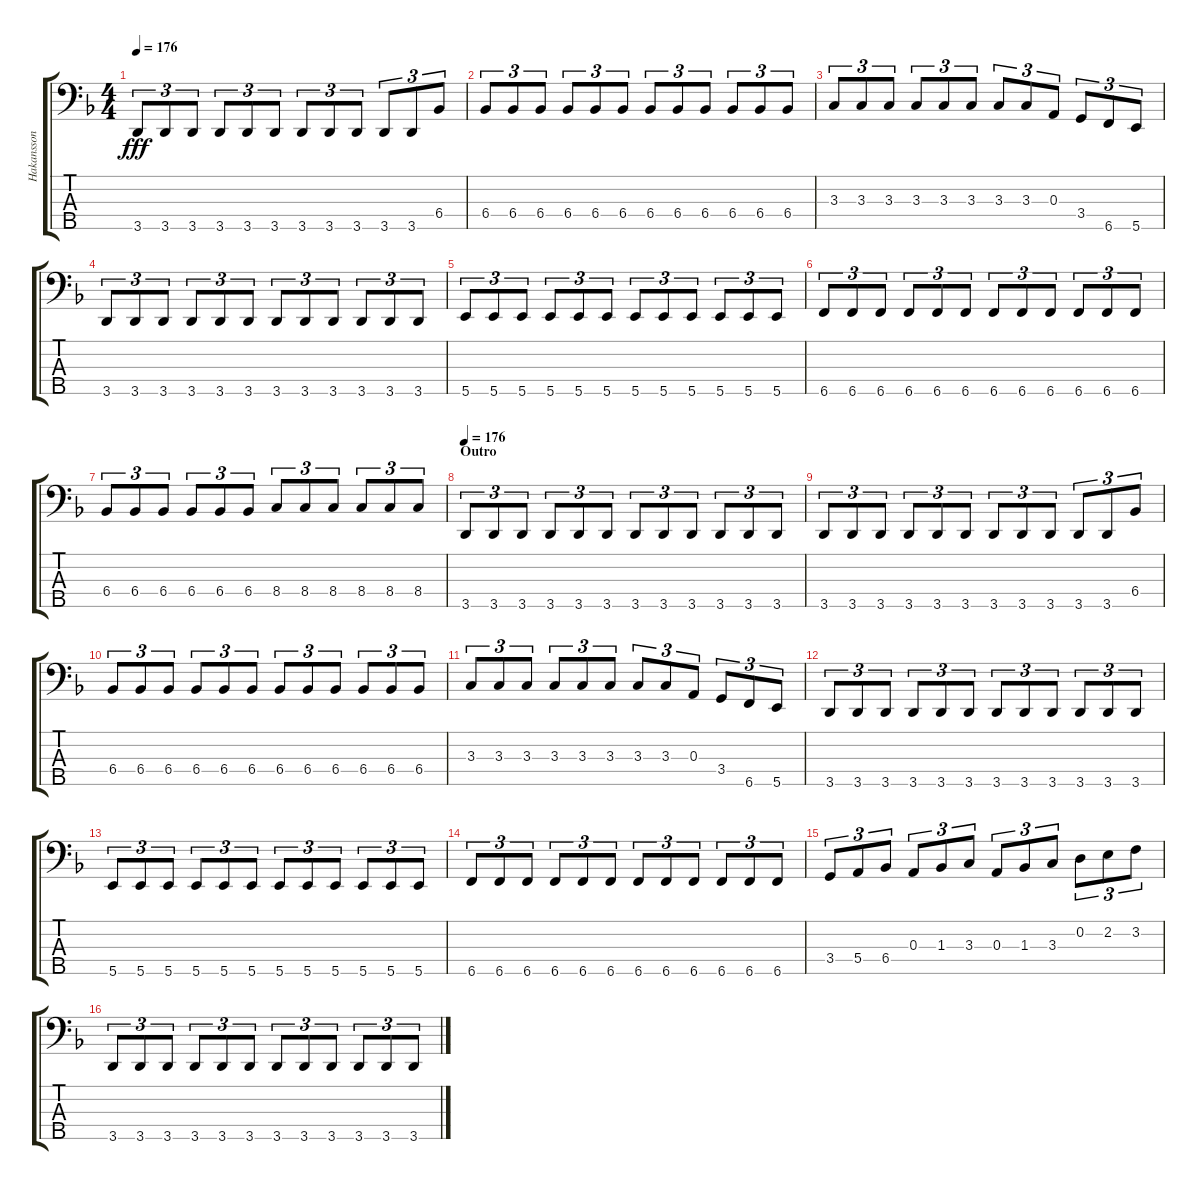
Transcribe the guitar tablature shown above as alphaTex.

\track ("Hakansson" "Hakansson") {instrument electricbassfinger}
\staff {score tabs}
\tuning (G2 D2 A1 E1 B0) {hide}
\ts (4 4)
\tempo 176
\clef f4
\ks f
3.5.8{tu (3 2) dy fff} 3.5.8{tu (3 2)} 3.5.8{tu (3 2)} 3.5.8{tu (3 2)} 3.5.8{tu (3 2)} 3.5.8{tu (3 2)} 3.5.8{tu (3 2)} 3.5.8{tu (3 2)} 3.5.8{tu (3 2)} 3.5.8{tu (3 2)} 3.5.8{tu (3 2)} 6.4.8{tu (3 2)} |
6.4.8{tu (3 2)} 6.4.8{tu (3 2)} 6.4.8{tu (3 2)} 6.4.8{tu (3 2)} 6.4.8{tu (3 2)} 6.4.8{tu (3 2)} 6.4.8{tu (3 2)} 6.4.8{tu (3 2)} 6.4.8{tu (3 2)} 6.4.8{tu (3 2)} 6.4.8{tu (3 2)} 6.4.8{tu (3 2)} |
3.3.8{tu (3 2)} 3.3.8{tu (3 2)} 3.3.8{tu (3 2)} 3.3.8{tu (3 2)} 3.3.8{tu (3 2)} 3.3.8{tu (3 2)} 3.3.8{tu (3 2)} 3.3.8{tu (3 2)} 0.3.8{tu (3 2)} 3.4.8{tu (3 2)} 6.5.8{tu (3 2)} 5.5.8{tu (3 2)} |
3.5.8{tu (3 2)} 3.5.8{tu (3 2)} 3.5.8{tu (3 2)} 3.5.8{tu (3 2)} 3.5.8{tu (3 2)} 3.5.8{tu (3 2)} 3.5.8{tu (3 2)} 3.5.8{tu (3 2)} 3.5.8{tu (3 2)} 3.5.8{tu (3 2)} 3.5.8{tu (3 2)} 3.5.8{tu (3 2)} |
5.5.8{tu (3 2)} 5.5.8{tu (3 2)} 5.5.8{tu (3 2)} 5.5.8{tu (3 2)} 5.5.8{tu (3 2)} 5.5.8{tu (3 2)} 5.5.8{tu (3 2)} 5.5.8{tu (3 2)} 5.5.8{tu (3 2)} 5.5.8{tu (3 2)} 5.5.8{tu (3 2)} 5.5.8{tu (3 2)} |
6.5.8{tu (3 2)} 6.5.8{tu (3 2)} 6.5.8{tu (3 2)} 6.5.8{tu (3 2)} 6.5.8{tu (3 2)} 6.5.8{tu (3 2)} 6.5.8{tu (3 2)} 6.5.8{tu (3 2)} 6.5.8{tu (3 2)} 6.5.8{tu (3 2)} 6.5.8{tu (3 2)} 6.5.8{tu (3 2)} |
6.4.8{tu (3 2)} 6.4.8{tu (3 2)} 6.4.8{tu (3 2)} 6.4.8{tu (3 2)} 6.4.8{tu (3 2)} 6.4.8{tu (3 2)} 8.4.8{tu (3 2)} 8.4.8{tu (3 2)} 8.4.8{tu (3 2)} 8.4.8{tu (3 2)} 8.4.8{tu (3 2)} 8.4.8{tu (3 2)} |
\section ("" "Outro")
\tempo 176
3.5.8{tu (3 2)} 3.5.8{tu (3 2)} 3.5.8{tu (3 2)} 3.5.8{tu (3 2)} 3.5.8{tu (3 2)} 3.5.8{tu (3 2)} 3.5.8{tu (3 2)} 3.5.8{tu (3 2)} 3.5.8{tu (3 2)} 3.5.8{tu (3 2)} 3.5.8{tu (3 2)} 3.5.8{tu (3 2)} |
3.5.8{tu (3 2)} 3.5.8{tu (3 2)} 3.5.8{tu (3 2)} 3.5.8{tu (3 2)} 3.5.8{tu (3 2)} 3.5.8{tu (3 2)} 3.5.8{tu (3 2)} 3.5.8{tu (3 2)} 3.5.8{tu (3 2)} 3.5.8{tu (3 2)} 3.5.8{tu (3 2)} 6.4.8{tu (3 2)} |
6.4.8{tu (3 2)} 6.4.8{tu (3 2)} 6.4.8{tu (3 2)} 6.4.8{tu (3 2)} 6.4.8{tu (3 2)} 6.4.8{tu (3 2)} 6.4.8{tu (3 2)} 6.4.8{tu (3 2)} 6.4.8{tu (3 2)} 6.4.8{tu (3 2)} 6.4.8{tu (3 2)} 6.4.8{tu (3 2)} |
3.3.8{tu (3 2)} 3.3.8{tu (3 2)} 3.3.8{tu (3 2)} 3.3.8{tu (3 2)} 3.3.8{tu (3 2)} 3.3.8{tu (3 2)} 3.3.8{tu (3 2)} 3.3.8{tu (3 2)} 0.3.8{tu (3 2)} 3.4.8{tu (3 2)} 6.5.8{tu (3 2)} 5.5.8{tu (3 2)} |
3.5.8{tu (3 2)} 3.5.8{tu (3 2)} 3.5.8{tu (3 2)} 3.5.8{tu (3 2)} 3.5.8{tu (3 2)} 3.5.8{tu (3 2)} 3.5.8{tu (3 2)} 3.5.8{tu (3 2)} 3.5.8{tu (3 2)} 3.5.8{tu (3 2)} 3.5.8{tu (3 2)} 3.5.8{tu (3 2)} |
5.5.8{tu (3 2)} 5.5.8{tu (3 2)} 5.5.8{tu (3 2)} 5.5.8{tu (3 2)} 5.5.8{tu (3 2)} 5.5.8{tu (3 2)} 5.5.8{tu (3 2)} 5.5.8{tu (3 2)} 5.5.8{tu (3 2)} 5.5.8{tu (3 2)} 5.5.8{tu (3 2)} 5.5.8{tu (3 2)} |
6.5.8{tu (3 2)} 6.5.8{tu (3 2)} 6.5.8{tu (3 2)} 6.5.8{tu (3 2)} 6.5.8{tu (3 2)} 6.5.8{tu (3 2)} 6.5.8{tu (3 2)} 6.5.8{tu (3 2)} 6.5.8{tu (3 2)} 6.5.8{tu (3 2)} 6.5.8{tu (3 2)} 6.5.8{tu (3 2)} |
3.4.8{tu (3 2)} 5.4.8{tu (3 2)} 6.4.8{tu (3 2)} 0.3.8{tu (3 2)} 1.3.8{tu (3 2)} 3.3.8{tu (3 2)} 0.3.8{tu (3 2)} 1.3.8{tu (3 2)} 3.3.8{tu (3 2)} 0.2.8{tu (3 2)} 2.2.8{tu (3 2)} 3.2.8{tu (3 2)} |
3.5.8{tu (3 2)} 3.5.8{tu (3 2)} 3.5.8{tu (3 2)} 3.5.8{tu (3 2)} 3.5.8{tu (3 2)} 3.5.8{tu (3 2)} 3.5.8{tu (3 2)} 3.5.8{tu (3 2)} 3.5.8{tu (3 2)} 3.5.8{tu (3 2)} 3.5.8{tu (3 2)} 3.5.8{tu (3 2)}
